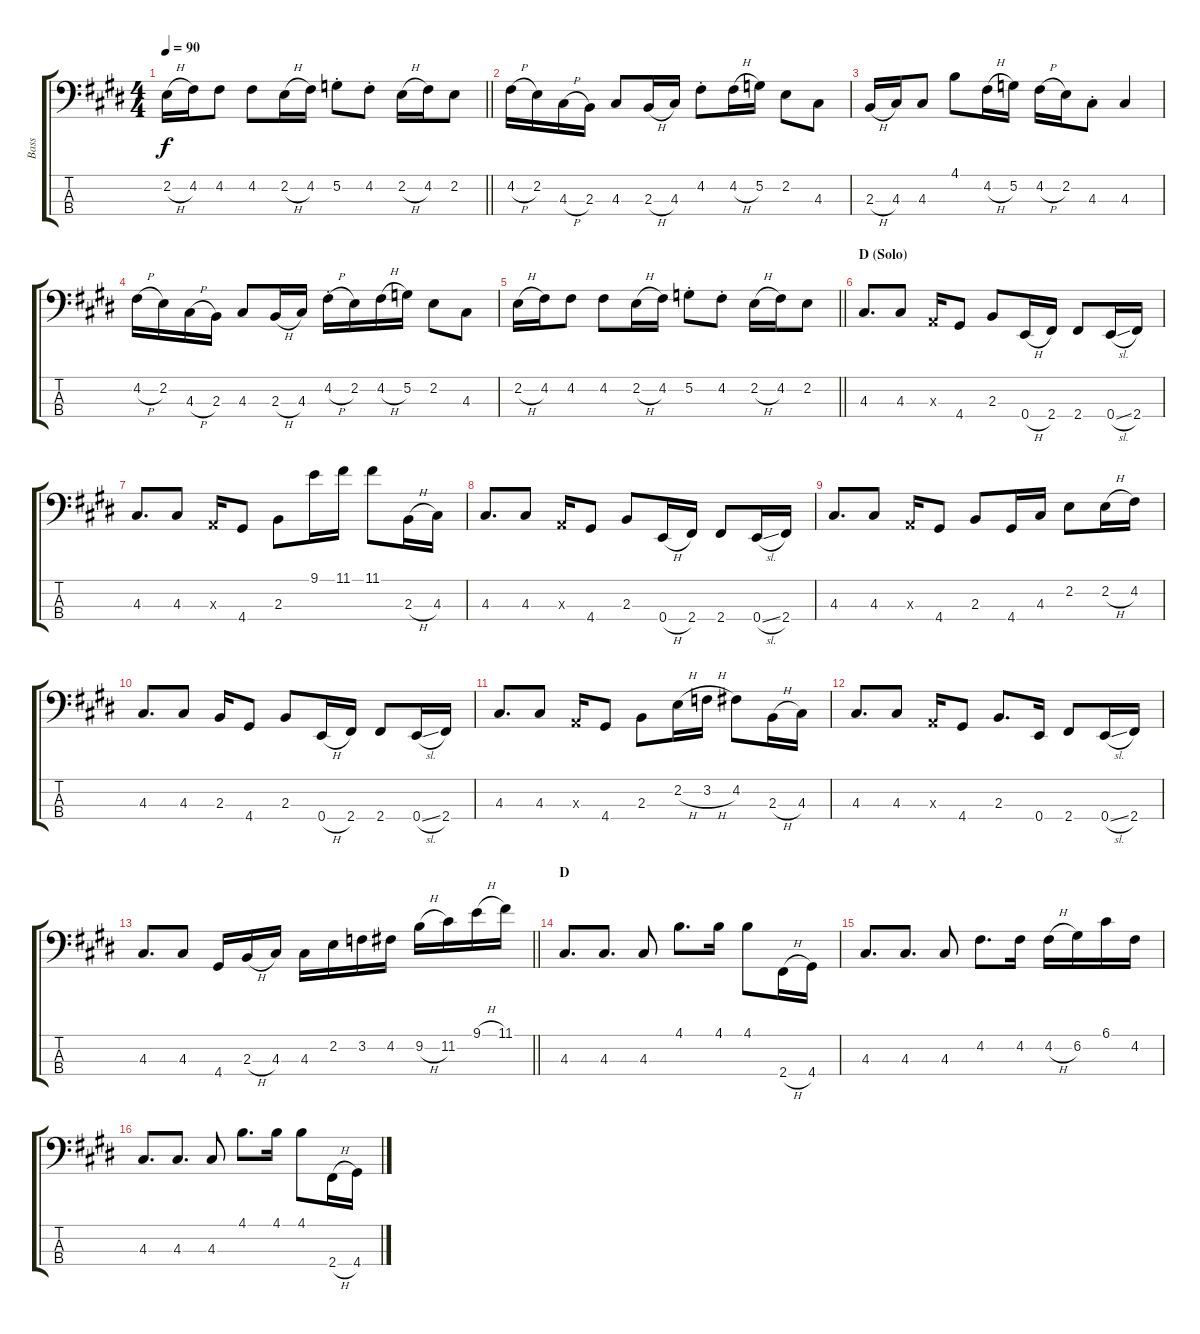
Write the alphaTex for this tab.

\track ("Bass" "Bass") {instrument electricbasspick}
\staff {score tabs}
\tuning (G2 D2 A1 E1) {hide}
\ts (4 4)
\tempo 90
\clef f4
\barLineRight lightlight
\ks c#minor
2.2{h}.16{dy f} 4.2.16 4.2.8 4.2.8 2.2{h}.16 4.2.16 5.2{st}.8 4.2{st}.8 2.2{h}.16 4.2.16 2.2.8 |
4.2{h}.16 2.2.16 4.3{h}.16 2.3.16 4.3.8 2.3{h}.16 4.3.16 4.2{st}.8 4.2{h}.16 5.2.16 2.2.8 4.3.8 |
2.3{h}.16 4.3.16 4.3.8 4.1.8 4.2{h}.16 5.2.16 4.2{h}.16 2.2.16 4.3{st}.8 4.3.4 |
4.2{h}.16 2.2.16 4.3{h}.16 2.3.16 4.3.8 2.3{h}.16 4.3.16 4.2{h st}.16 2.2.16 4.2{h}.16 5.2.16 2.2.8 4.3.8 |
\barLineRight lightlight
2.2{h}.16 4.2.16 4.2.8 4.2.8 2.2{h}.16 4.2.16 5.2{st}.8 4.2{st}.8 2.2{h}.16 4.2.16 2.2.8 |
\section ("" "D (Solo)")
4.3.8{d} 4.3.8 0.3{x}.16 4.4.8 2.3.8 0.4{h}.16 2.4.16 2.4.8 0.4{sl}.16 2.4.16 |
4.3.8{d} 4.3.8 0.3{x}.16 4.4.8 2.3.8 9.1.16 11.1.16 11.1.8 2.3{h}.16 4.3.16 |
4.3.8{d} 4.3.8 0.3{x}.16 4.4.8 2.3.8 0.4{h}.16 2.4.16 2.4.8 0.4{sl}.16 2.4.16 |
4.3.8{d} 4.3.8 0.3{x}.16 4.4.8 2.3.8 4.4.16 4.3.16 2.2.8 2.2{h}.16 4.2.16 |
4.3.8{d} 4.3.8 2.3.16 4.4.8 2.3.8 0.4{h}.16 2.4.16 2.4.8 0.4{sl}.16 2.4.16 |
4.3.8{d} 4.3.8 0.3{x}.16 4.4.8 2.3.8 2.2{h}.16 3.2{h}.16 4.2.8 2.3{h}.16 4.3.16 |
4.3.8{d} 4.3.8 0.3{x}.16 4.4.8 2.3.8{d} 0.4.16 2.4.8 0.4{sl}.16 2.4.16 |
\barLineRight lightlight
4.3.8{d} 4.3.8 4.4.16 2.3{h}.16 4.3.16 4.3.16 2.2.16 3.2.16 4.2.16 9.2{h}.16 11.2.16 9.1{h}.16 11.1.16 |
\section ("" "D")
4.3.8{d} 4.3.8{d} 4.3.8 4.1.8{d} 4.1.16 4.1.8 2.4{h}.16 4.4.16 |
4.3.8{d} 4.3.8{d} 4.3.8 4.2.8{d} 4.2.16 4.2{h}.16 6.2.16 6.1.16 4.2.16 |
4.3.8{d} 4.3.8{d} 4.3.8 4.1.8{d} 4.1.16 4.1.8 2.4{h}.16 4.4.16
